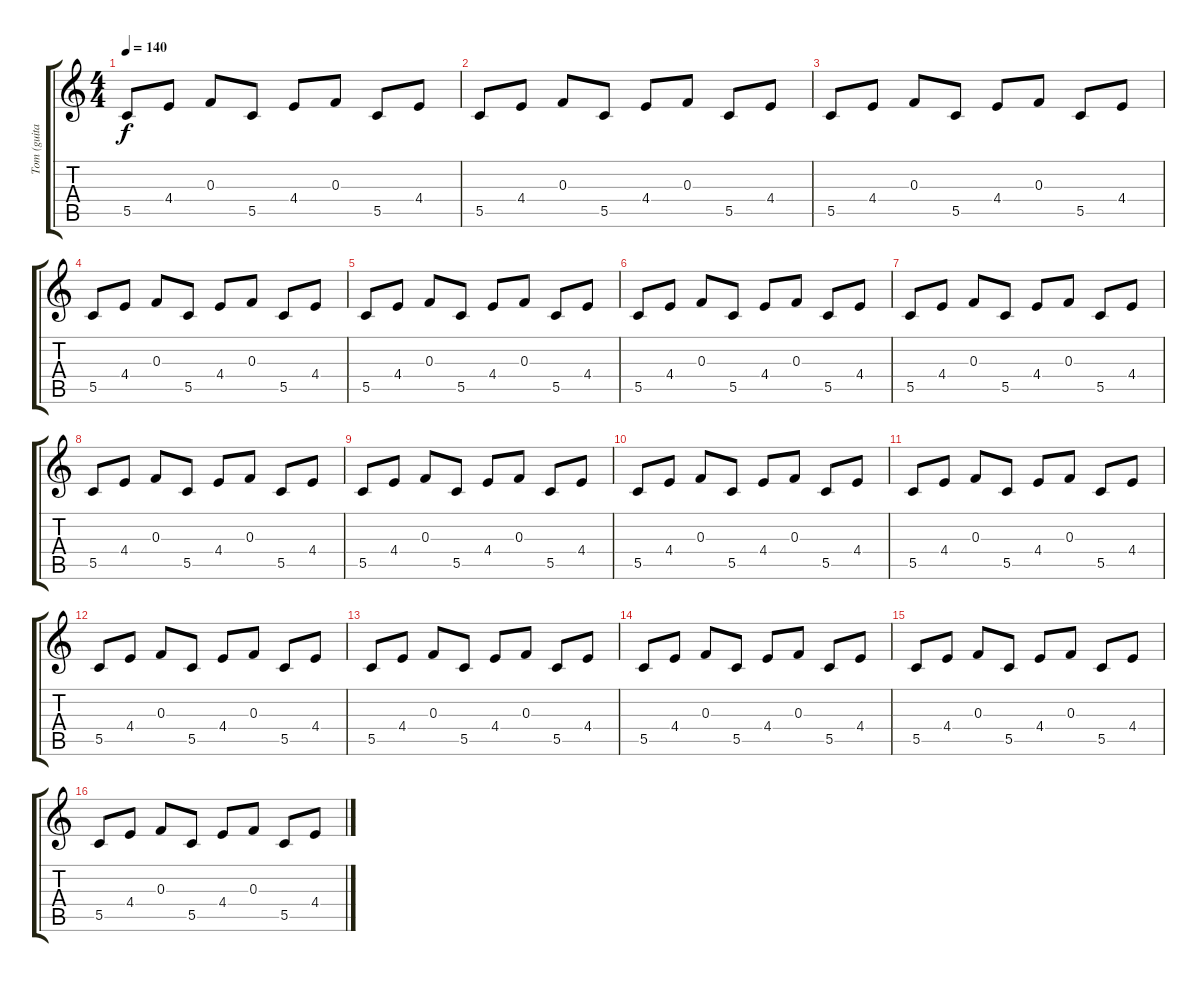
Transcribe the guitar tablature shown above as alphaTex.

\track ("Tom (guitar)" "Tom (guita") {instrument electricguitarclean}
\staff {score tabs}
\tuning (D4 A3 F3 C3 G2 D2) {hide}
\ts (4 4)
\tempo 140
\clef g2
\ks c
5.5.8{dy f volume 10 instrument electricguitarclean} 4.4.8 0.3.8 5.5.8 4.4.8 0.3.8 5.5.8 4.4.8 |
5.5.8 4.4.8 0.3.8 5.5.8 4.4.8 0.3.8 5.5.8 4.4.8 |
5.5.8 4.4.8 0.3.8 5.5.8 4.4.8 0.3.8 5.5.8 4.4.8 |
5.5.8 4.4.8 0.3.8 5.5.8 4.4.8 0.3.8 5.5.8 4.4.8 |
5.5.8{volume 10 instrument electricguitarclean} 4.4.8 0.3.8 5.5.8 4.4.8 0.3.8 5.5.8 4.4.8 |
5.5.8 4.4.8 0.3.8 5.5.8 4.4.8 0.3.8 5.5.8 4.4.8 |
5.5.8 4.4.8 0.3.8 5.5.8 4.4.8 0.3.8 5.5.8 4.4.8 |
5.5.8 4.4.8 0.3.8 5.5.8 4.4.8 0.3.8 5.5.8 4.4.8 |
5.5.8{volume 10 instrument electricguitarclean} 4.4.8 0.3.8 5.5.8 4.4.8 0.3.8 5.5.8 4.4.8 |
5.5.8 4.4.8 0.3.8 5.5.8 4.4.8 0.3.8 5.5.8 4.4.8 |
5.5.8 4.4.8 0.3.8 5.5.8 4.4.8 0.3.8 5.5.8 4.4.8 |
5.5.8 4.4.8 0.3.8 5.5.8 4.4.8 0.3.8 5.5.8 4.4.8 |
5.5.8{volume 10 instrument electricguitarclean} 4.4.8 0.3.8 5.5.8 4.4.8 0.3.8 5.5.8 4.4.8 |
5.5.8 4.4.8 0.3.8 5.5.8 4.4.8 0.3.8 5.5.8 4.4.8 |
5.5.8 4.4.8 0.3.8 5.5.8 4.4.8 0.3.8 5.5.8 4.4.8 |
5.5.8 4.4.8 0.3.8 5.5.8 4.4.8 0.3.8 5.5.8 4.4.8
